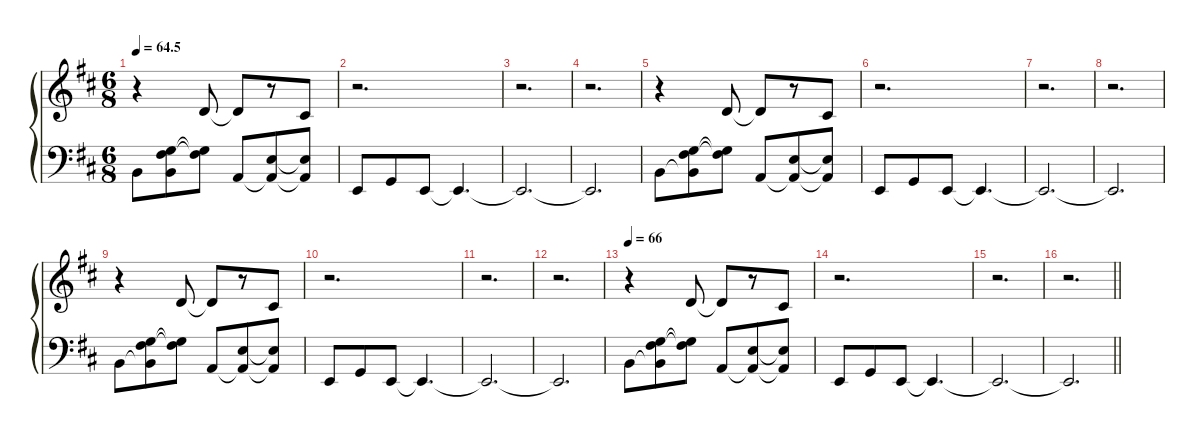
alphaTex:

\defaultSystemsLayout 4
\hideDynamics
\bracketExtendMode groupsimilarinstruments
\singleTrackTrackNamePolicy hidden
\multiTrackTrackNamePolicy hidden
\firstSystemTrackNameMode fullname
\firstSystemTrackNameOrientation horizontal
\otherSystemsTrackNameOrientation horizontal
\track ("Electric Piano-hid" "el.pno.") {defaultSystemsLayout 8 instrument electricpiano1}
\staff {score}
\tuning (E4 B3 G3 D3 A2 E2)
\ts (6 8)
\beaming (8 3 3)
\tempo
64.5
\accidentals auto
\clef g2
\ottava regular
\simile none
\ks bminor
r.4{dy ff instrument electricpiano1 beam Down} 3.2{acc forcenatural}.8{beam Up} 3.2{t acc forcenatural}.8{beam Up} r.8{beam Up} 2.2{acc #}.8{beam Up} |
r.2{d beam Down} |
r.2{d beam Down} |
r.2{d beam Down} |
r.4{beam Down} 3.2{acc forcenatural}.8{beam Up} 3.2{t acc forcenatural}.8{beam Up} r.8{beam Up} 2.2{acc #}.8{beam Up} |
r.2{d beam Down} |
r.2{d beam Down} |
r.2{d beam Down} |
r.4{beam Down} 3.2{acc forcenatural}.8{beam Up} 3.2{t acc forcenatural}.8{beam Up} r.8{beam Up} 2.2{acc #}.8{beam Up} |
r.2{d beam Down} |
r.2{d beam Down} |
r.2{d beam Down} |
\tempo 66
r.4{beam Down} 3.2{acc forcenatural}.8{beam Up} 3.2{t acc forcenatural}.8{beam Up} r.8{beam Up} 2.2{acc #}.8{beam Up} |
r.2{d beam Down} |
r.2{d beam Down} |
\barLineRight lightlight
r.2{d beam Down}
\staff {score}
\tuning (G2 D2 A1 E1 B0)
\clef f4
\ottava regular
\simile none
\ks bminor
14.3{acc forcenatural}.8{dy mf beam Down} (14.3{acc forcenatural} 16.2{acc #} 12.1{acc forcenatural}).8{dy ff beam Down} (16.2{t acc #} 12.1{t acc forcenatural}).8{beam Down} 7.2{acc forcenatural}.8{beam Up} (7.2{t acc forcenatural} 9.1{acc forcenatural}).8{beam Up} (7.2{t acc forcenatural} 9.1{t acc forcenatural}).8{beam Up} |
2.2{acc forcenatural}.8{beam Up} 0.1{acc forcenatural}.8{beam Up} 2.2{acc forcenatural}.8{beam Up} 2.2{t acc forcenatural}.4{d beam Up} |
2.2{t acc forcenatural}.2{d beam Up} |
2.2{t acc forcenatural}.2{d beam Up} |
14.3{acc forcenatural}.8{beam Down} (14.3{t acc forcenatural} 16.2{acc #} 12.1{acc forcenatural}).8{beam Down} (16.2{t acc #} 12.1{t acc forcenatural}).8{beam Down} 7.2{acc forcenatural}.8{beam Up} (7.2{t acc forcenatural} 9.1{acc forcenatural}).8{beam Up} (7.2{t acc forcenatural} 9.1{t acc forcenatural}).8{beam Up} |
2.2{acc forcenatural}.8{beam Up} 0.1{acc forcenatural}.8{beam Up} 2.2{acc forcenatural}.8{beam Up} 2.2{t acc forcenatural}.4{d beam Up} |
2.2{t acc forcenatural}.2{d beam Up} |
2.2{t acc forcenatural}.2{d beam Up} |
14.3{acc forcenatural}.8{beam Down} (14.3{t acc forcenatural} 16.2{acc #} 12.1{acc forcenatural}).8{beam Down} (16.2{t acc #} 12.1{t acc forcenatural}).8{beam Down} 7.2{acc forcenatural}.8{beam Up} (7.2{t acc forcenatural} 9.1{acc forcenatural}).8{beam Up} (7.2{t acc forcenatural} 9.1{t acc forcenatural}).8{beam Up} |
2.2{acc forcenatural}.8{beam Up} 0.1{acc forcenatural}.8{beam Up} 2.2{acc forcenatural}.8{beam Up} 2.2{t acc forcenatural}.4{d beam Up} |
2.2{t acc forcenatural}.2{d beam Up} |
2.2{t acc forcenatural}.2{d beam Up} |
14.3{acc forcenatural}.8{beam Down} (16.2{acc #} 14.3{t acc forcenatural} 12.1{acc forcenatural}).8{beam Down} (16.2{t acc #} 12.1{t acc forcenatural}).8{beam Down} 7.2{acc forcenatural}.8{beam Up} (7.2{t acc forcenatural} 9.1{acc forcenatural}).8{beam Up} (7.2{t acc forcenatural} 9.1{t acc forcenatural}).8{beam Up} |
2.2{acc forcenatural}.8{beam Up} 0.1{acc forcenatural}.8{beam Up} 2.2{acc forcenatural}.8{beam Up} 2.2{t acc forcenatural}.4{d beam Up} |
2.2{t acc forcenatural}.2{d beam Up} |
\barLineRight lightlight
2.2{t acc forcenatural}.2{d beam Up}
